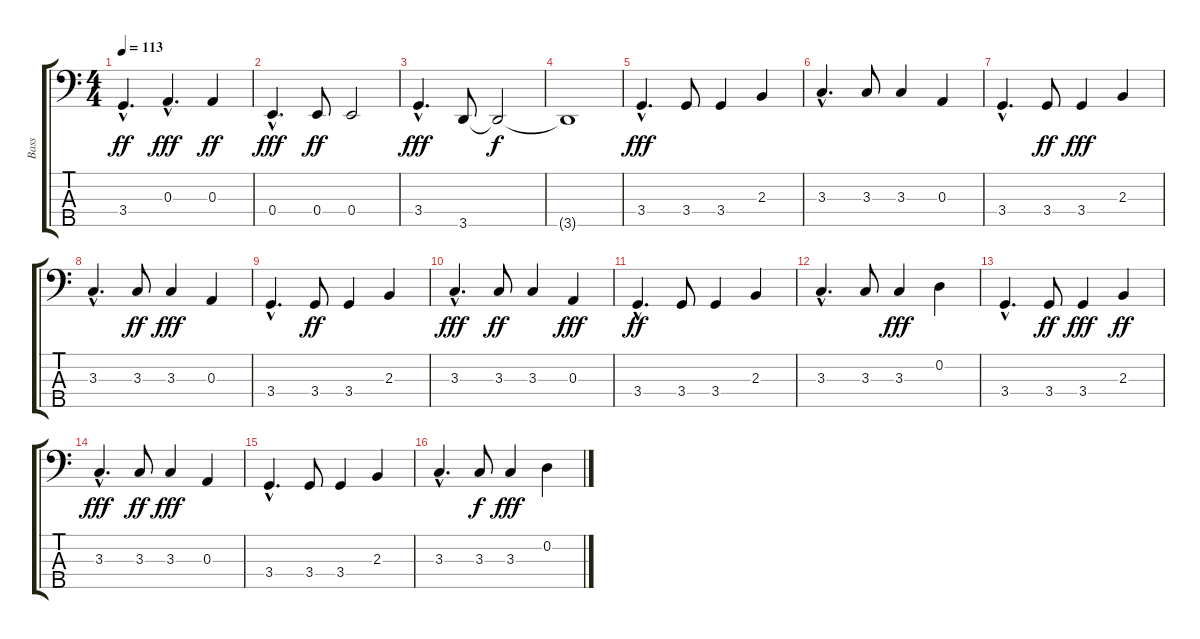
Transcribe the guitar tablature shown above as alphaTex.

\track ("Bass" "Bass") {instrument electricbassfinger}
\staff {score tabs}
\tuning (G2 D2 A1 E1 B0) {hide}
\ts (4 4)
\tempo 113
\clef f4
\ks c
3.4{hac}.4{d dy ff} 0.3{hac}.4{d dy fff} 0.3.4{dy ff} |
0.4{hac}.4{d dy fff} 0.4.8{dy ff} 0.4.2 |
3.4{hac}.4{d dy fff} 3.5.8 3.5{t}.2{dy f} |
3.5{t}.1 |
3.4{hac}.4{d dy fff} 3.4.8 3.4.4 2.3.4 |
3.3{hac}.4{d} 3.3.8 3.3.4 0.3.4 |
3.4{hac}.4{d} 3.4.8{dy ff} 3.4.4{dy fff} 2.3.4 |
3.3{hac}.4{d} 3.3.8{dy ff} 3.3.4{dy fff} 0.3.4 |
3.4{hac}.4{d} 3.4.8{dy ff} 3.4.4 2.3.4 |
3.3{hac}.4{d dy fff} 3.3.8{dy ff} 3.3.4 0.3.4{dy fff} |
3.4{hac}.4{d dy ff} 3.4.8 3.4.4 2.3.4 |
3.3{hac}.4{d} 3.3.8 3.3.4{dy fff} 0.2.4 |
3.4{hac}.4{d} 3.4.8{dy ff} 3.4.4{dy fff} 2.3.4{dy ff} |
3.3{hac}.4{d dy fff} 3.3.8{dy ff} 3.3.4{dy fff} 0.3.4 |
3.4{hac}.4{d} 3.4.8 3.4.4 2.3.4 |
3.3{hac}.4{d} 3.3.8{dy f} 3.3.4{dy fff} 0.2.4
